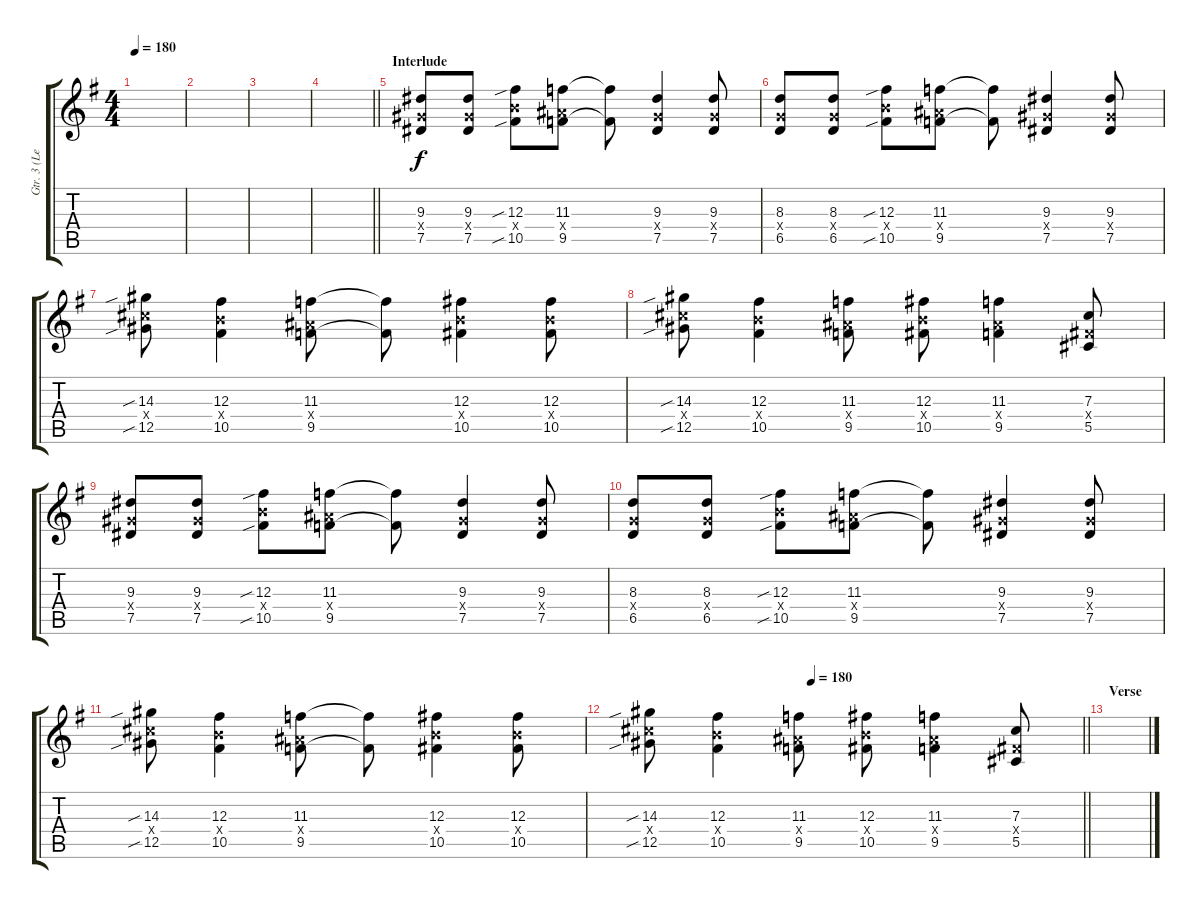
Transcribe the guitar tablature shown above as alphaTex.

\track ("Gtr. 3 (Lead)" "Gtr. 3 (Le") {instrument distortionguitar}
\staff {score tabs}
\tuning (Eb4 Bb3 Gb3 Db3 Ab2 Eb2) {hide}
\ts (4 4)
\tempo 180
\clef g2
\ks g
|
|
|
\barLineRight lightlight
|
\section ("" "Interlude")
(9.3 7.4{x} 7.5).8 (9.3 7.4{x} 7.5).8 (12.3{sib} 10.4{x} 10.5{sib}).8 (11.3 9.4{x} 9.5).8 (11.3{t} 9.5{t}).8 (9.3 7.4{x} 7.5).4 (9.3 7.4{x} 7.5).8 |
(8.3 6.4{x} 6.5).8 (8.3 6.4{x} 6.5).8 (12.3{sib} 10.4{x} 10.5{sib}).8 (11.3 9.4{x} 9.5).8 (11.3{t} 9.5{t}).8 (9.3 7.4{x} 7.5).4 (9.3 7.4{x} 7.5).8 |
(14.3{sib} 12.4{x} 12.5{sib}).8 (12.3 10.4{x} 10.5).4 (11.3 9.4{x} 9.5).8 (11.3{t} 9.5{t}).8 (12.3 10.4{x} 10.5).4 (12.3 10.4{x} 10.5).8 |
(14.3{sib} 12.4{x} 12.5{sib}).8 (12.3 10.4{x} 10.5).4 (11.3 9.4{x} 9.5).8 (12.3 10.4{x} 10.5).8 (11.3 9.4{x} 9.5).4 (7.3 5.4{x} 5.5).8 |
(9.3 7.4{x} 7.5).8 (9.3 7.4{x} 7.5).8 (12.3{sib} 10.4{x} 10.5{sib}).8 (11.3 9.4{x} 9.5).8 (11.3{t} 9.5{t}).8 (9.3 7.4{x} 7.5).4 (9.3 7.4{x} 7.5).8 |
(8.3 6.4{x} 6.5).8 (8.3 6.4{x} 6.5).8 (12.3{sib} 10.4{x} 10.5{sib}).8 (11.3 9.4{x} 9.5).8 (11.3{t} 9.5{t}).8 (9.3 7.4{x} 7.5).4 (9.3 7.4{x} 7.5).8 |
(14.3{sib} 12.4{x} 12.5{sib}).8 (12.3 10.4{x} 10.5).4 (11.3 9.4{x} 9.5).8 (11.3{t} 9.5{t}).8 (12.3 10.4{x} 10.5).4 (12.3 10.4{x} 10.5).8 |
\tempo (180 0.375)
\barLineRight lightlight
(14.3{sib} 12.4{x} 12.5{sib}).8 (12.3 10.4{x} 10.5).4 (11.3 9.4{x} 9.5).8 (12.3 10.4{x} 10.5).8 (11.3 9.4{x} 9.5).4 (7.3 5.4{x} 5.5).8 |
\section ("" "Verse")
